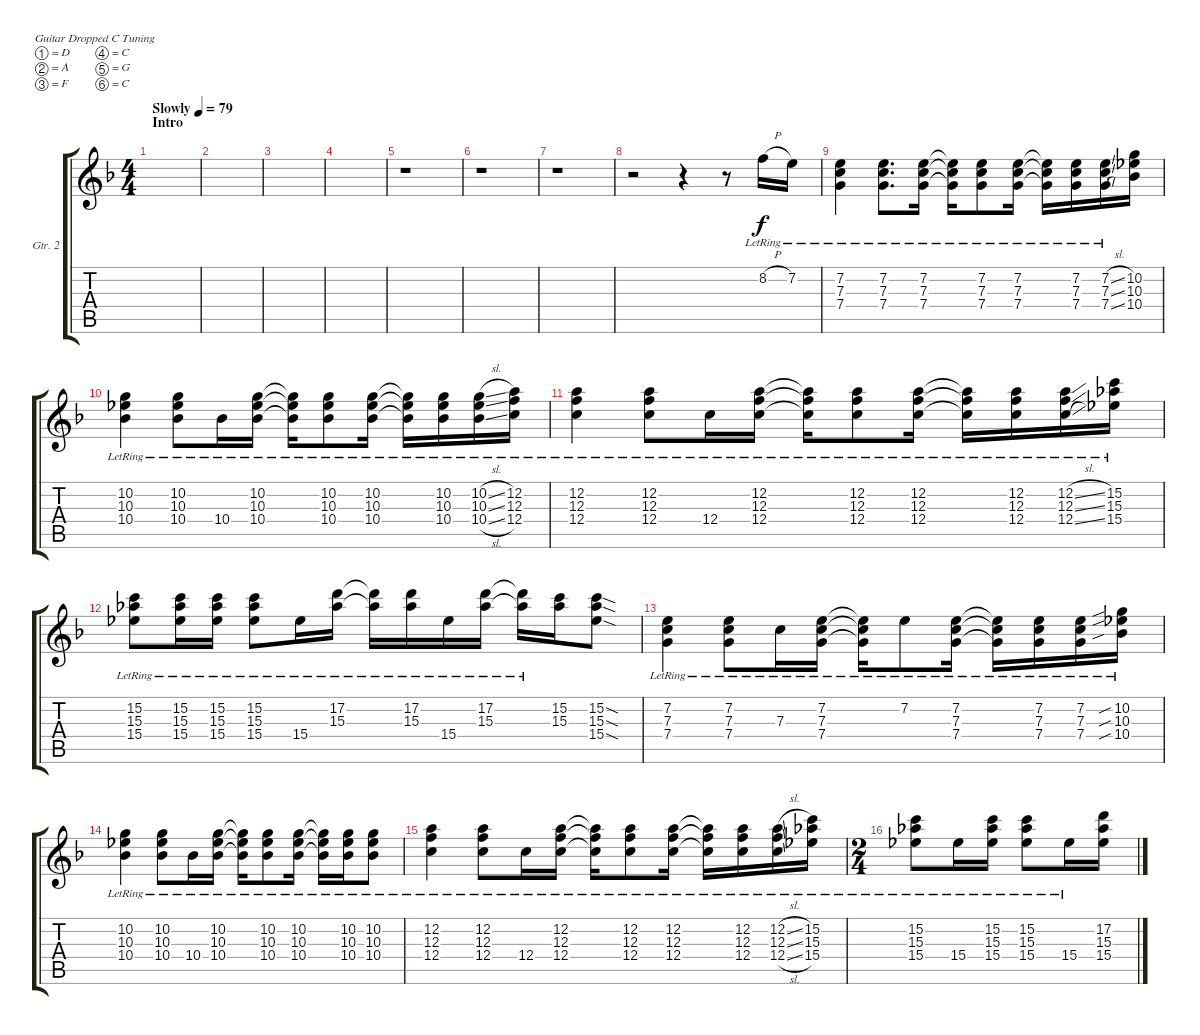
\defaultSystemsLayout 4
\bracketExtendMode groupsimilarinstruments
\firstSystemTrackNameOrientation horizontal
\otherSystemsTrackNameOrientation horizontal
\track ("Electric Guitar" "Gtr. 2") {instrument overdrivenguitar}
\staff {score tabs}
\tuning (D4 A3 F3 C3 G2 C2)
\ts (4 4)
\section ("" "Intro")
\tempo (79 "Slowly")
\clef g2
\ks f
|
|
|
|
r.1 |
r.1 |
r.1 |
r.2 r.4 r.8 8.2{h lr}.16 7.2{lr}.16 |
(7.2{lr} 7.3{lr} 7.4{lr}).4 (7.2{lr} 7.3{lr} 7.4{lr}).8{d} (7.2{lr} 7.3{lr} 7.4{lr}).16 (7.3{lr t} 7.2{lr t} 7.4{lr t}).16 (7.2{lr} 7.3{lr} 7.4{lr}).8 (7.2{lr} 7.3{lr} 7.4{lr}).16 (7.3{lr t} 7.2{lr t} 7.4{lr t}).16 (7.2{lr} 7.3{lr} 7.4{lr}).16 (7.2{sl lr} 7.3{sl lr} 7.4{sl lr}).16 (10.4 10.3 10.2).16 |
(10.4{lr} 10.3{lr} 10.2{lr}).4 (10.4{lr} 10.3{lr} 10.2{lr}).8 10.4{lr}.16 (10.4{lr} 10.3{lr} 10.2{lr}).16 (10.4{lr t} 10.3{lr t} 10.2{lr t}).16 (10.4{lr} 10.3{lr} 10.2{lr}).8 (10.4{lr} 10.3{lr} 10.2{lr}).16 (10.4{lr t} 10.3{lr t} 10.2{lr t}).16 (10.4{lr} 10.3{lr} 10.2{lr}).16 (10.4{sl lr} 10.3{sl lr} 10.2{sl lr}).16 (12.2{lr} 12.3{lr} 12.4{lr}).16 |
(12.2{lr} 12.3{lr} 12.4{lr}).4 (12.2{lr} 12.3{lr} 12.4{lr}).8 12.4{lr}.16 (12.2{lr} 12.3{lr} 12.4{lr}).16 (12.4{lr t} 12.3{lr t} 12.2{lr t}).16 (12.2{lr} 12.3{lr} 12.4{lr}).8 (12.2{lr} 12.3{lr} 12.4{lr}).16 (12.2{lr t} 12.3{lr t} 12.4{lr t}).16 (12.2{lr} 12.3{lr} 12.4{lr}).16 (12.2{sl lr} 12.3{sl lr} 12.4{sl lr}).16 (15.4{lr} 15.3{lr} 15.2{lr}).16 |
(15.4{lr} 15.3{lr} 15.2{lr}).8 (15.4{lr} 15.3{lr} 15.2{lr}).16 (15.4{lr} 15.3{lr} 15.2{lr}).16 (15.4{lr} 15.3{lr} 15.2{lr}).8 15.4{lr}.16 (15.3{lr} 17.2{lr}).16 (15.3{lr t} 17.2{lr t}).16 (17.2{lr} 15.3{lr}).16 15.4{lr}.16 (15.3{lr} 17.2{lr}).16 (15.3{lr t} 17.2{lr t}).16 (15.3 15.2).16 (15.3{sod} 15.2{sod} 15.4{sod}).8 |
(7.3{lr} 7.2{lr} 7.4{lr}).4 (7.3{lr} 7.2{lr} 7.4{lr}).8 7.3{lr}.16 (7.3{lr} 7.2{lr} 7.4{lr}).16 (7.3{lr t} 7.2{lr t} 7.4{lr t}).16 7.2{lr}.8 (7.3{lr} 7.2{lr} 7.4{lr}).16 (7.2{lr t} 7.3{lr t} 7.4{lr t}).16 (7.3{lr} 7.2{lr} 7.4{lr}).16 (7.3{lr} 7.2{lr} 7.4{lr}).16 (10.4{sib lr} 10.3{sib lr} 10.2{sib lr}).16 |
(10.4{lr} 10.3{lr} 10.2{lr}).4 (10.4{lr} 10.3{lr} 10.2{lr}).8 10.4{lr}.16 (10.4{lr} 10.3{lr} 10.2{lr}).16 (10.4{lr t} 10.3{lr t} 10.2{lr t}).16 (10.4{lr} 10.3{lr} 10.2{lr}).8 (10.4{lr} 10.3{lr} 10.2{lr}).16 (10.2{lr t} 10.3{lr t} 10.4{lr t}).16 (10.4{lr} 10.3{lr} 10.2{lr}).16 (10.4{lr} 10.3{lr} 10.2{lr}).8 |
(12.4{lr} 12.3{lr} 12.2{lr}).4 (12.4{lr} 12.3{lr} 12.2{lr}).8 12.4{lr}.16 (12.4{lr} 12.3{lr} 12.2{lr}).16 (12.4{lr t} 12.3{lr t} 12.2{lr t}).16 (12.4{lr} 12.3{lr} 12.2{lr}).8 (12.4{lr} 12.3{lr} 12.2{lr}).16 (12.2{lr t} 12.3{lr t} 12.4{lr t}).16 (12.4{lr} 12.3{lr} 12.2{lr}).16 (12.4{sl lr} 12.3{sl lr} 12.2{sl lr}).16 (15.4{lr} 15.3{lr} 15.2{lr}).16 |
\ts (2 4)
(15.4{lr} 15.3{lr} 15.2{lr}).8 15.4{lr}.16 (15.4{lr} 15.3{lr} 15.2{lr}).16 (15.4{lr} 15.3{lr} 15.2{lr}).8 15.4{lr}.16 (15.4 15.3 17.2).16
